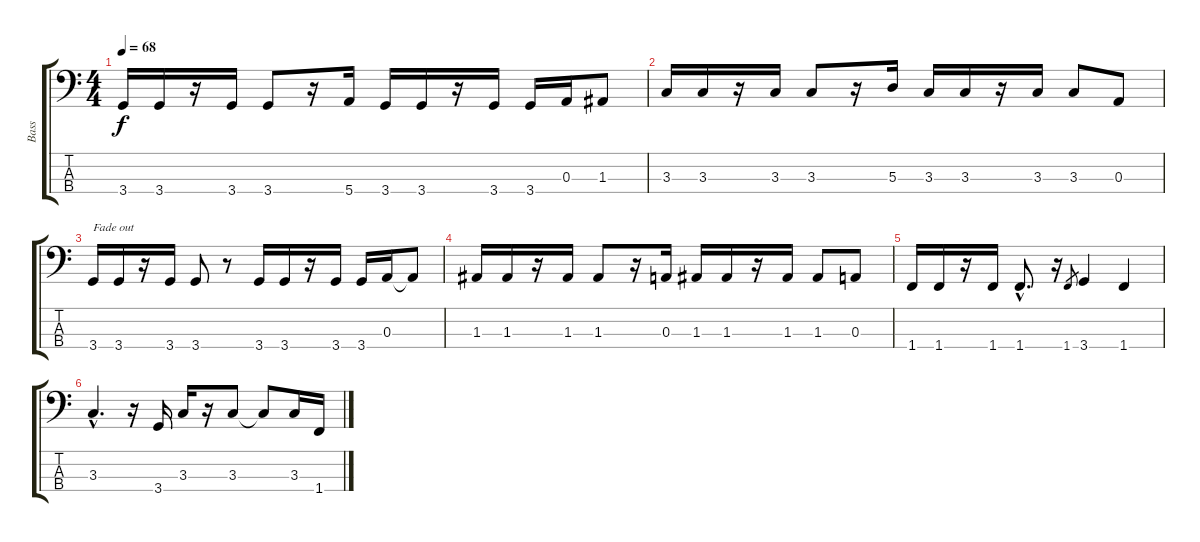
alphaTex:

\track ("Bass" "Bass") {instrument electricbassfinger}
\staff {score tabs}
\tuning (G2 D2 A1 E1) {hide}
\ts (4 4)
\tempo 68
\clef f4
\ks c
3.4.16{dy f} 3.4.16 r.16 3.4.16 3.4.8 r.16 5.4.16 3.4.16 3.4.16 r.16 3.4.16 3.4.16 0.3.16 1.3.8 |
3.3.16 3.3.16 r.16 3.3.16 3.3.8 r.16 5.3.16 3.3.16 3.3.16 r.16 3.3.16 3.3.8 0.3.8 |
3.4.16{txt "Fade out" volume 8} 3.4.16 r.16 3.4.16 3.4.8 r.8 3.4.16 3.4.16 r.16 3.4.16 3.4.16 0.3.16 0.3{t}.8 |
1.3.16 1.3.16 r.16 1.3.16 1.3.8 r.16 0.3.16 1.3.16 1.3.16 r.16 1.3.16 1.3.8 0.3.8 |
1.4.16{volume 0} 1.4.16 r.16 1.4.16 1.4{hac}.8{d} r.16 1.4.8{gr} 3.4.4 1.4.4 |
3.3{hac}.4{d} r.16 3.4.16 3.3.16 r.16 3.3.8 3.3{t}.8 3.3.16 1.4.16
